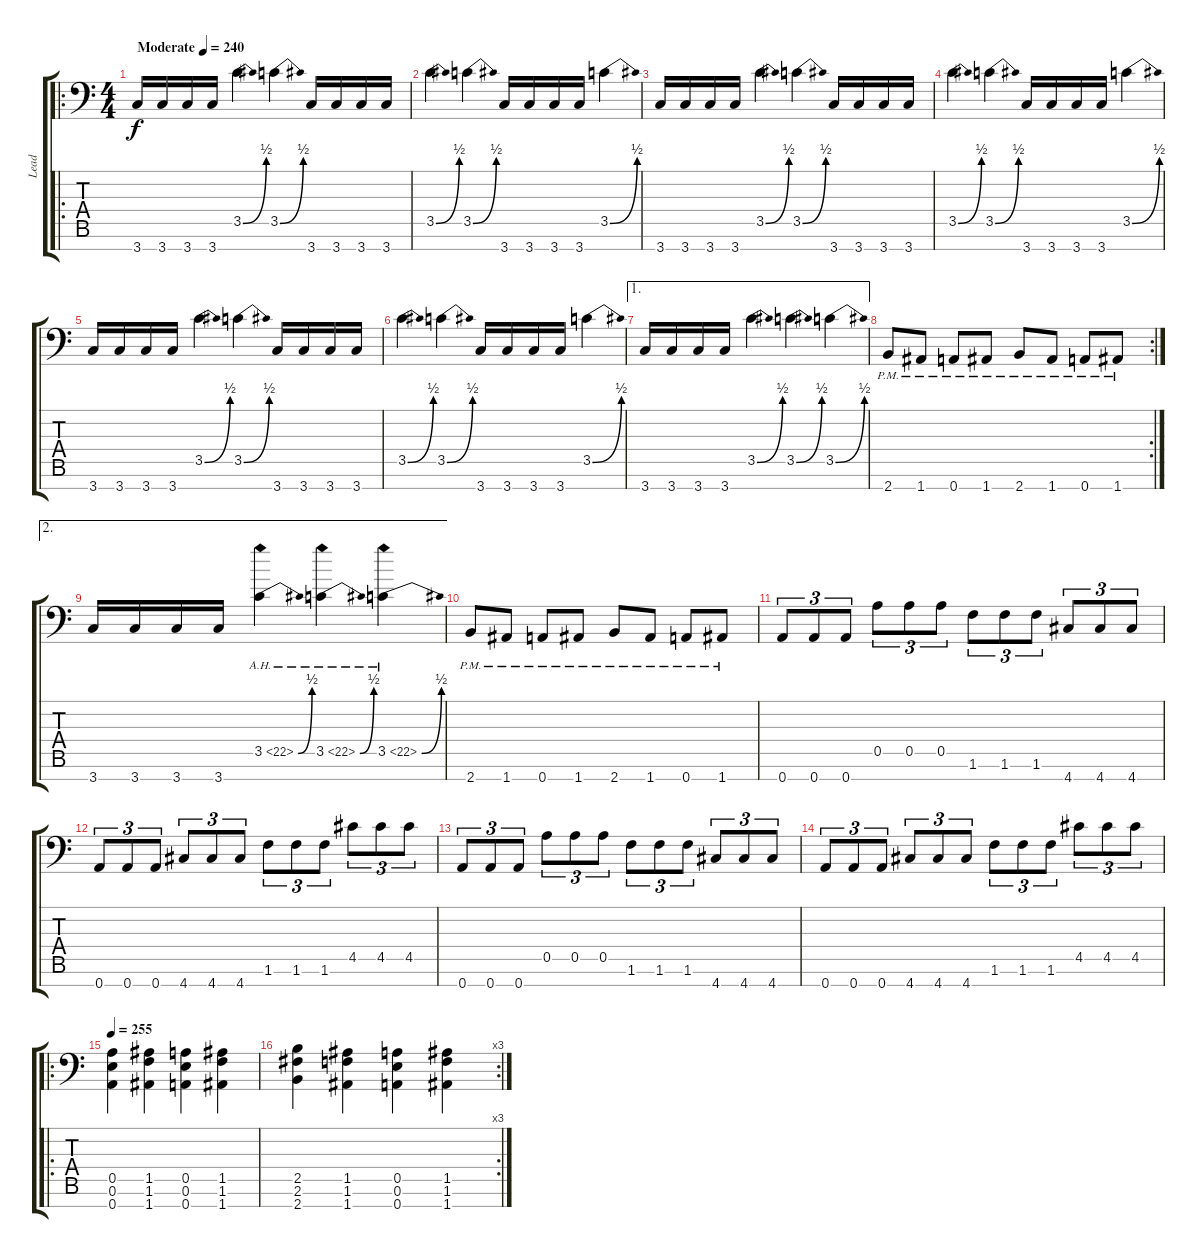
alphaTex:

\track ("Lead" "Lead") {instrument distortionguitar}
\staff {score tabs}
\tuning (E4 B3 G3 D3 A2 E2 A1) {hide}
\ro
\ts (4 4)
\tempo (240 "Moderate")
\clef f4
\ks c
3.7.16{dy f instrument distortionguitar} 3.7.16 3.7.16 3.7.16 3.5{be (bend 0 0 60 2)}.4 3.5{be (bend 0 0 60 2)}.4 3.7.16 3.7.16 3.7.16 3.7.16 |
3.5{be (bend 0 0 60 2)}.4 3.5{be (bend 0 0 60 2)}.4 3.7.16 3.7.16 3.7.16 3.7.16 3.5{be (bend 0 0 60 2)}.4 |
3.7.16 3.7.16 3.7.16 3.7.16 3.5{be (bend 0 0 60 2)}.4 3.5{be (bend 0 0 60 2)}.4 3.7.16 3.7.16 3.7.16 3.7.16 |
3.5{be (bend 0 0 60 2)}.4 3.5{be (bend 0 0 60 2)}.4 3.7.16 3.7.16 3.7.16 3.7.16 3.5{be (bend 0 0 60 2)}.4 |
3.7.16 3.7.16 3.7.16 3.7.16 3.5{be (bend 0 0 60 2)}.4 3.5{be (bend 0 0 60 2)}.4 3.7.16 3.7.16 3.7.16 3.7.16 |
3.5{be (bend 0 0 60 2)}.4 3.5{be (bend 0 0 60 2)}.4 3.7.16 3.7.16 3.7.16 3.7.16 3.5{be (bend 0 0 60 2)}.4 |
\ae 1
3.7.16 3.7.16 3.7.16 3.7.16 3.5{be (bend 0 0 60 2)}.4 3.5{be (bend 0 0 60 2)}.4 3.5{be (bend 0 0 60 2)}.4 |
\rc 2
2.7{pm}.8 1.7{pm}.8 0.7{pm}.8 1.7{pm}.8 2.7{pm}.8 1.7{pm}.8 0.7{pm}.8 1.7{pm}.8 |
\ae 2
3.7.16 3.7.16 3.7.16 3.7.16 3.5{be (bend 0 0 60 2) ah 19}.4 3.5{be (bend 0 0 60 2) ah 19}.4 3.5{be (bend 0 0 60 2) ah 19}.4 |
2.7{pm}.8 1.7{pm}.8 0.7{pm}.8 1.7{pm}.8 2.7{pm}.8 1.7{pm}.8 0.7{pm}.8 1.7{pm}.8 |
0.7.8{tu (3 2)} 0.7.8{tu (3 2)} 0.7.8{tu (3 2)} 0.5.8{tu (3 2)} 0.5.8{tu (3 2)} 0.5.8{tu (3 2)} 1.6.8{tu (3 2)} 1.6.8{tu (3 2)} 1.6.8{tu (3 2)} 4.7.8{tu (3 2)} 4.7.8{tu (3 2)} 4.7.8{tu (3 2)} |
0.7.8{tu (3 2)} 0.7.8{tu (3 2)} 0.7.8{tu (3 2)} 4.7.8{tu (3 2)} 4.7.8{tu (3 2)} 4.7.8{tu (3 2)} 1.6.8{tu (3 2)} 1.6.8{tu (3 2)} 1.6.8{tu (3 2)} 4.5.8{tu (3 2)} 4.5.8{tu (3 2)} 4.5.8{tu (3 2)} |
0.7.8{tu (3 2)} 0.7.8{tu (3 2)} 0.7.8{tu (3 2)} 0.5.8{tu (3 2)} 0.5.8{tu (3 2)} 0.5.8{tu (3 2)} 1.6.8{tu (3 2)} 1.6.8{tu (3 2)} 1.6.8{tu (3 2)} 4.7.8{tu (3 2)} 4.7.8{tu (3 2)} 4.7.8{tu (3 2)} |
0.7.8{tu (3 2)} 0.7.8{tu (3 2)} 0.7.8{tu (3 2)} 4.7.8{tu (3 2)} 4.7.8{tu (3 2)} 4.7.8{tu (3 2)} 1.6.8{tu (3 2)} 1.6.8{tu (3 2)} 1.6.8{tu (3 2)} 4.5.8{tu (3 2)} 4.5.8{tu (3 2)} 4.5.8{tu (3 2)} |
\ro
\tempo 255
(0.5 0.6 0.7).4 (1.5 1.6 1.7).4 (0.5 0.6 0.7).4 (1.5 1.6 1.7).4 |
\rc 3
(2.5 2.6 2.7).4 (1.5 1.6 1.7).4 (0.5 0.6 0.7).4 (1.5 1.6 1.7).4
